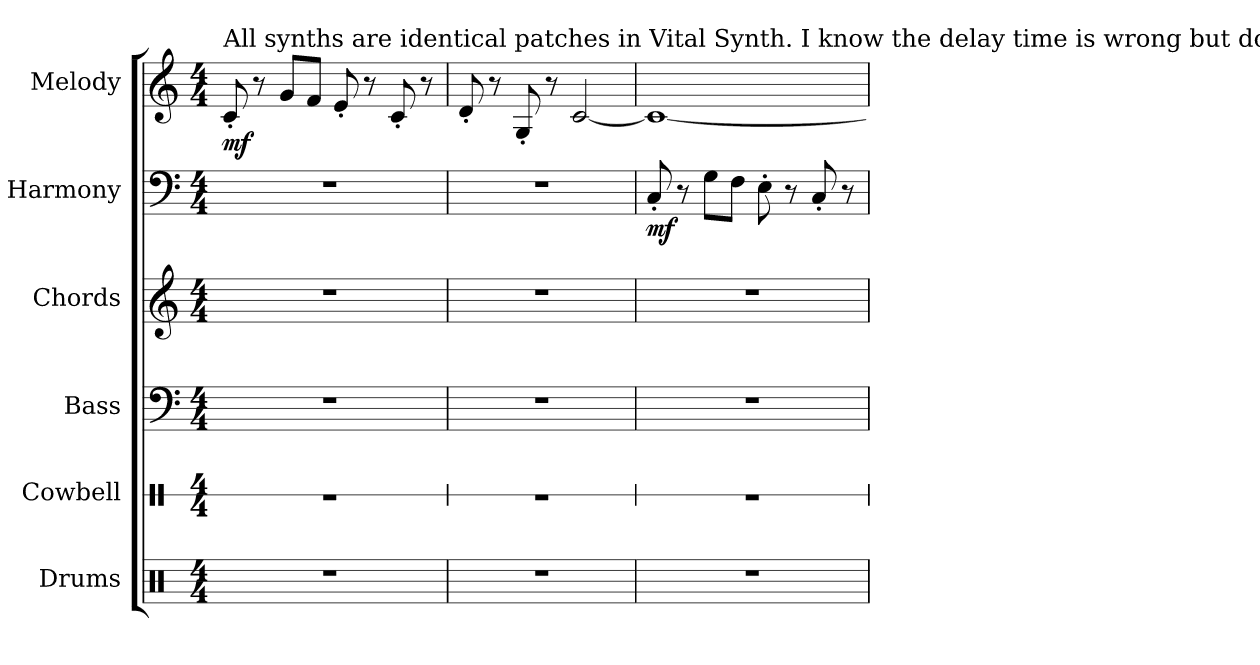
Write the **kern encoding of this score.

**kern	**kern	**kern	**kern	**kern	**dynam	**kern	**dynam
*part6	*part5	*part4	*part3	*part2	*part2	*part1	*part1
*staff6	*staff5	*staff4	*staff3	*staff2	*staff2	*staff1	*staff1
*I"Drums	*I"Cowbell	*I"Bass	*I"Chords	*I"Harmony	*	*I"Melody	*
*I'Drums	*I'Cwb.	*I'Bass	*I'Chords	*I'Harmony	*	*I'Melody	*
*	*stria1	*	*	*	*	*	*
*clefX	*clefX	*clefF4	*clefG2	*clefF4	*	*clefG2	*
*k[]	*k[]	*k[]	*k[]	*k[]	*	*k[]	*
*M4/4	*M4/4	*M4/4	*M4/4	*M4/4	*	*M4/4	*
*MM136	*MM136	*MM136	*MM136	*MM136	*	*MM136	*
=1	=1	=1	=1	=1	=1	=1	=1
!	!	!	!	!	!	!LO:TX:a:t=All synths are identical patches in Vital Synth. I know the delay time is wrong but don't know what it should be.	!
!	!	!	!	!	!	!	!LO:DY:b
1r	1r	1r	1r	1r	.	8c'/	mf
.	.	.	.	.	.	8r	.
.	.	.	.	.	.	8g/L	.
.	.	.	.	.	.	8f/J	.
.	.	.	.	.	.	8e'/	.
.	.	.	.	.	.	8r	.
.	.	.	.	.	.	8c'/	.
.	.	.	.	.	.	8r	.
=2	=2	=2	=2	=2	=2	=2	=2
1r	1r	1r	1r	1r	.	8d'/	.
.	.	.	.	.	.	8r	.
.	.	.	.	.	.	8G'/	.
.	.	.	.	.	.	8r	.
.	.	.	.	.	.	[2c/	.
=3	=3	=3	=3	=3	=3	=3	=3
!	!	!	!	!	!LO:DY:b	!	!
1r	1r	1r	1r	8C'/	mf	1c_	.
.	.	.	.	8r	.	.	.
.	.	.	.	8G\L	.	.	.
.	.	.	.	8F\J	.	.	.
.	.	.	.	8E'\	.	.	.
.	.	.	.	8r	.	.	.
.	.	.	.	8C'/	.	.	.
.	.	.	.	8r	.	.	.
=	=	=	=	=	=	=	=
*-	*-	*-	*-	*-	*-	*-	*-
